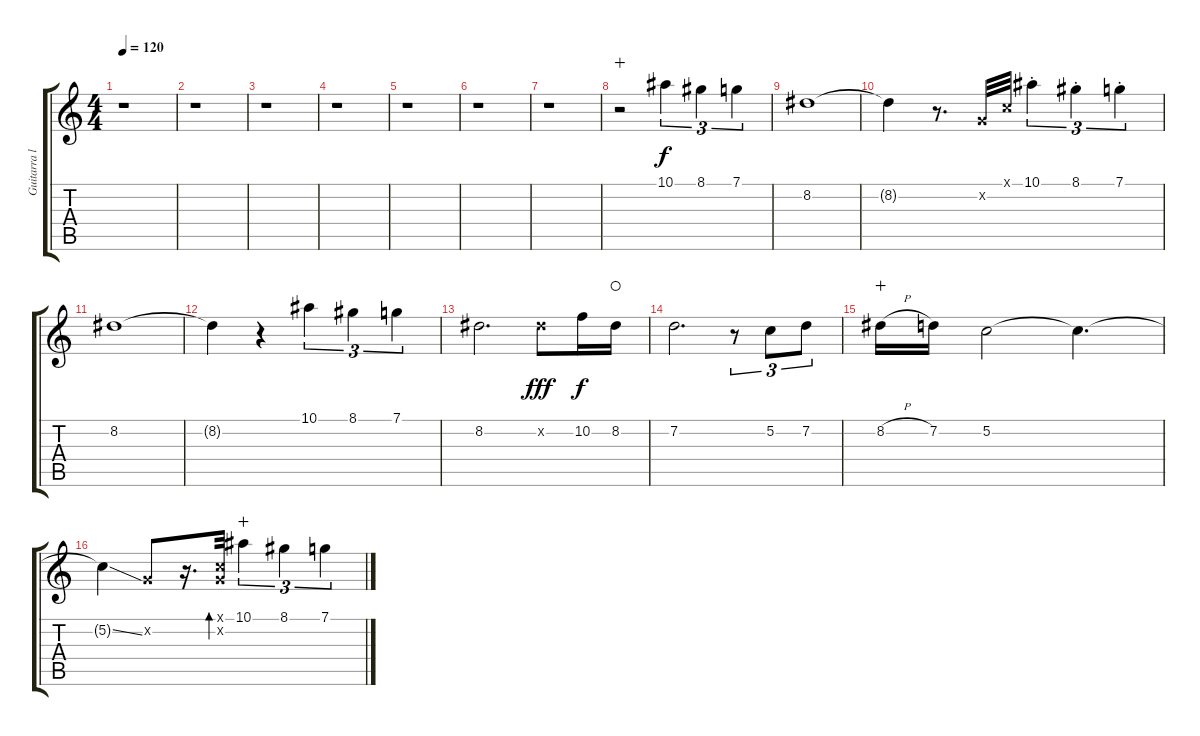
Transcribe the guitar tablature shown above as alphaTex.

\track ("Guitarra lider" "Guitarra l") {instrument overdrivenguitar}
\staff {score tabs}
\tuning (C4 G3 Eb3 Bb2 F2 C2) {hide}
\ts (4 4)
\tempo 120
\clef g2
\ks c
r.1{dy f instrument overdrivenguitar} |
r.1 |
r.1 |
r.1 |
r.1 |
r.1 |
r.1 |
r.2{wahc} 10.1.4{tu (3 2)} 8.1.4{tu (3 2)} 7.1.4{tu (3 2)} |
8.2.1 |
8.2{t}.4 r.8{d} 0.2{x}.32 0.1{x}.32 10.1{st}.4{tu (3 2)} 8.1{st}.4{tu (3 2)} 7.1{st}.4{tu (3 2)} |
8.2.1 |
8.2{t}.4 r.4 10.1.4{tu (3 2)} 8.1.4{tu (3 2)} 7.1.4{tu (3 2)} |
8.2.2{d} 8.2{x}.8{dy fff} 10.2.16{dy f} 8.2.16{waho} |
7.2.2{d} r.8{tu (3 2)} 5.2.8{tu (3 2)} 7.2.8{tu (3 2)} |
8.2{h}.16{wahc} 7.2.16 5.2.2 5.2{t}.4{d} |
5.2{ss t}.4 0.2{x}.8 r.16{d} (0.1{x} 0.2{x}).32{bd 480} 10.1.4{tu (3 2) wahc} 8.1.4{tu (3 2)} 7.1.4{tu (3 2)}
